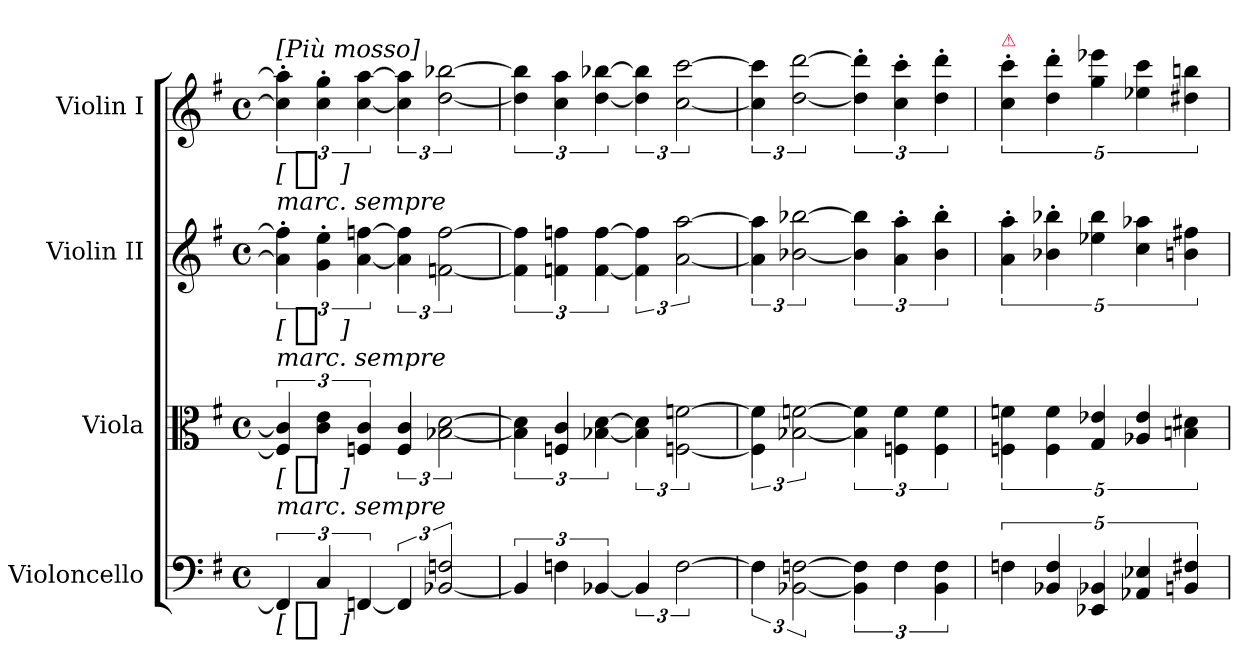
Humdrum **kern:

**kern	**dynam	**kern	**dynam	**kern	**dynam	**kern	**dynam
*part4	*part4	*part3	*part3	*part2	*part2	*part1	*part1
*staff4	*staff4	*staff3	*staff3	*staff2	*staff2	*staff1	*staff1
*I"Violoncello	*	*I"Viola	*	*I"Violin II	*	*I"Violin I	*
*I'Vc.	*	*I'Vla.	*	*I'Vln. II	*	*I'Vln. I	*
*clefF4	*	*clefC3	*	*clefG2	*	*clefG2	*
*k[f#]	*	*k[f#]	*	*k[f#]	*	*k[f#]	*
*G:	*	*G:	*	*G:	*	*G:	*
*M4/4	*	*M4/4	*	*M4/4	*	*M4/4	*
*met(c)	*	*met(c)	*	*met(c)	*	*met(c)	*
=1	=1	=1	=1	=1	=1	=1	=1
!	!	!	!	!	!	!LO:TX:a:B:t=[Più mosso]	!
!	!	!	!	!	!	!LO:TX:b:i:t=marc. sempre	!
!	!	!	!	!LO:TX:b:i:t=marc. sempre	!	!	!
!	!	!LO:TX:b:i:t=marc. sempre	!	!	!	!	!
!	!LO:DY:t=[ %s ]	!	!LO:DY:t=[ %s ]	!	!LO:DY:t=[ %s ]	!	!LO:DY:t=[ %s ]
6FFnj]	f	6Fnj] 6c]	ff	6a]' 6ffnj]'	ff	6cc]' 6aa]'	ff
6C	.	6c 6e	.	6g' 6ee'	.	6cc' 6gg'	.
[6FF	.	6F 6c	.	[6a [6ff	.	[6cc [6aa	.
6FF]	.	6F 6c	.	6a] 6ff]	.	6cc] 6aa]	.
[3BB-X/ 3Fn/	.	[3B-X [3d	.	[3fn [3ff	.	[3dd [3bb-X	.
=2	=2	=2	=2	=2	=2	=2	=2
6BB-]	.	6B-] 6d]	.	6f] 6ff]	.	6dd] 6bb-]	.
6Fn	.	6Fn 6c	.	6fn 6ffn	.	6cc 6aa	.
[6BB-X	.	[6B-X [6d	.	[6f [6ff	.	[6dd [6bb-X	.
6BB-]	.	6B-] 6d]	.	6f] 6ff]	.	6dd] 6bb-]	.
[3F	.	[3Fn\ [3fn\	.	[3a [3aa	.	[3cc [3ccc	.
=3	=3	=3	=3	=3	=3	=3	=3
6F]	.	6F]\ 6f]\	.	6a] 6aa]	.	6cc] 6ccc]	.
[3BB-X [3Fn	.	[3B-X [3fn	.	[3b-X [3bb-X	.	[3dd [3ddd	.
6BB-] 6F]	.	6B-] 6f]	.	6b-] 6bb-]	.	6dd]' 6ddd]'	.
6F	.	6Fn\ 6f\	.	6a' 6aa'	.	6cc' 6ccc'	.
6BB- 6F	.	6F\ 6f\	.	6b-' 6bb-'	.	6dd' 6ddd'	.
=4	=4	=4	=4	=4	=4	=4	=4
!	!	!	!	!	!	!LO:TX:a:color=crimson:t=⚠	!
5Fn	.	5Fn\ 5fn\	.	5a' 5aa'	.	5cc' 5ccc'	.
5BB-X/ 5F/	.	5F\ 5f\	.	5b-X' 5bb-X'	.	5dd' 5ddd'	.
5EE-X 5BB-X	.	5G 5e-X	.	5ee-X 5bb-	.	5gg 5eee-X	.
5AA-X 5E-X	.	5A-X/ 5e-/	.	5cc 5aa-X	.	5ee-X 5ccc	.
5BBn/ 5F#X/	.	5Bn 5d#X	.	5bn 5ff#X	.	5dd#X 5bbn	.
=	=	=	=	=	=	=	=
*-	*-	*-	*-	*-	*-	*-	*-
